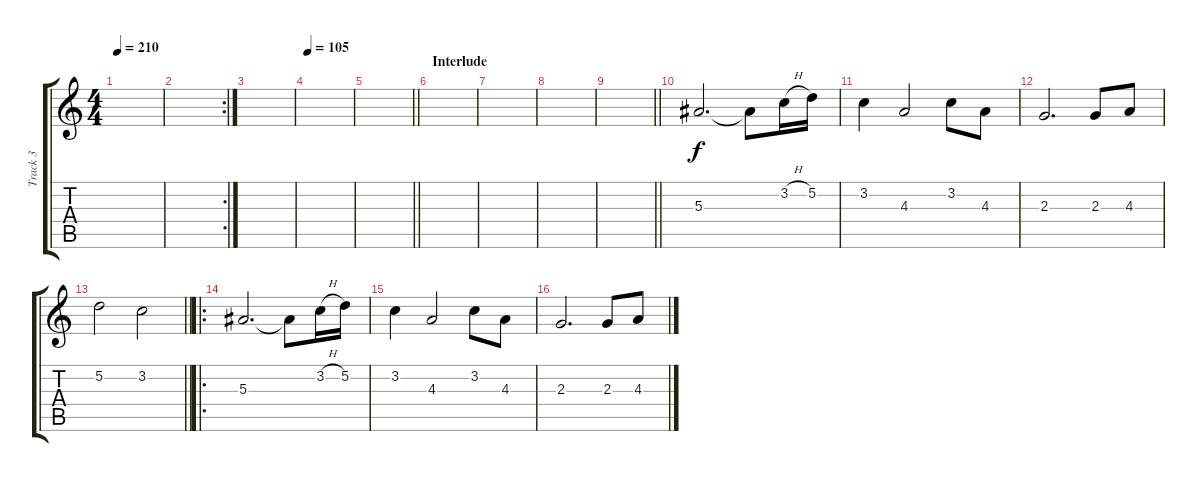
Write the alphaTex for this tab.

\track ("Track 3" "Track 3") {instrument acousticguitarsteel}
\staff {score tabs}
\tuning (D4 A3 F3 C3 G2 D2) {hide}
\ts (4 4)
\tempo 210
\clef g2
\ks c
|
\rc 2
|
|
\tempo 105
|
\barLineRight lightlight
|
\section ("" "Interlude")
|
|
|
\barLineRight lightlight
|
5.3.2{d volume 12 instrument distortionguitar} 5.3{t}.8 3.2{h}.16 5.2.16 |
3.2.4 4.3.2 3.2.8 4.3.8 |
2.3.2{d} 2.3.8 4.3.8 |
\barLineRight lightlight
5.2.2 3.2.2 |
\ro
5.3.2{d volume 12 instrument distortionguitar} 5.3{t}.8 3.2{h}.16 5.2.16 |
3.2.4 4.3.2 3.2.8 4.3.8 |
2.3.2{d} 2.3.8 4.3.8
